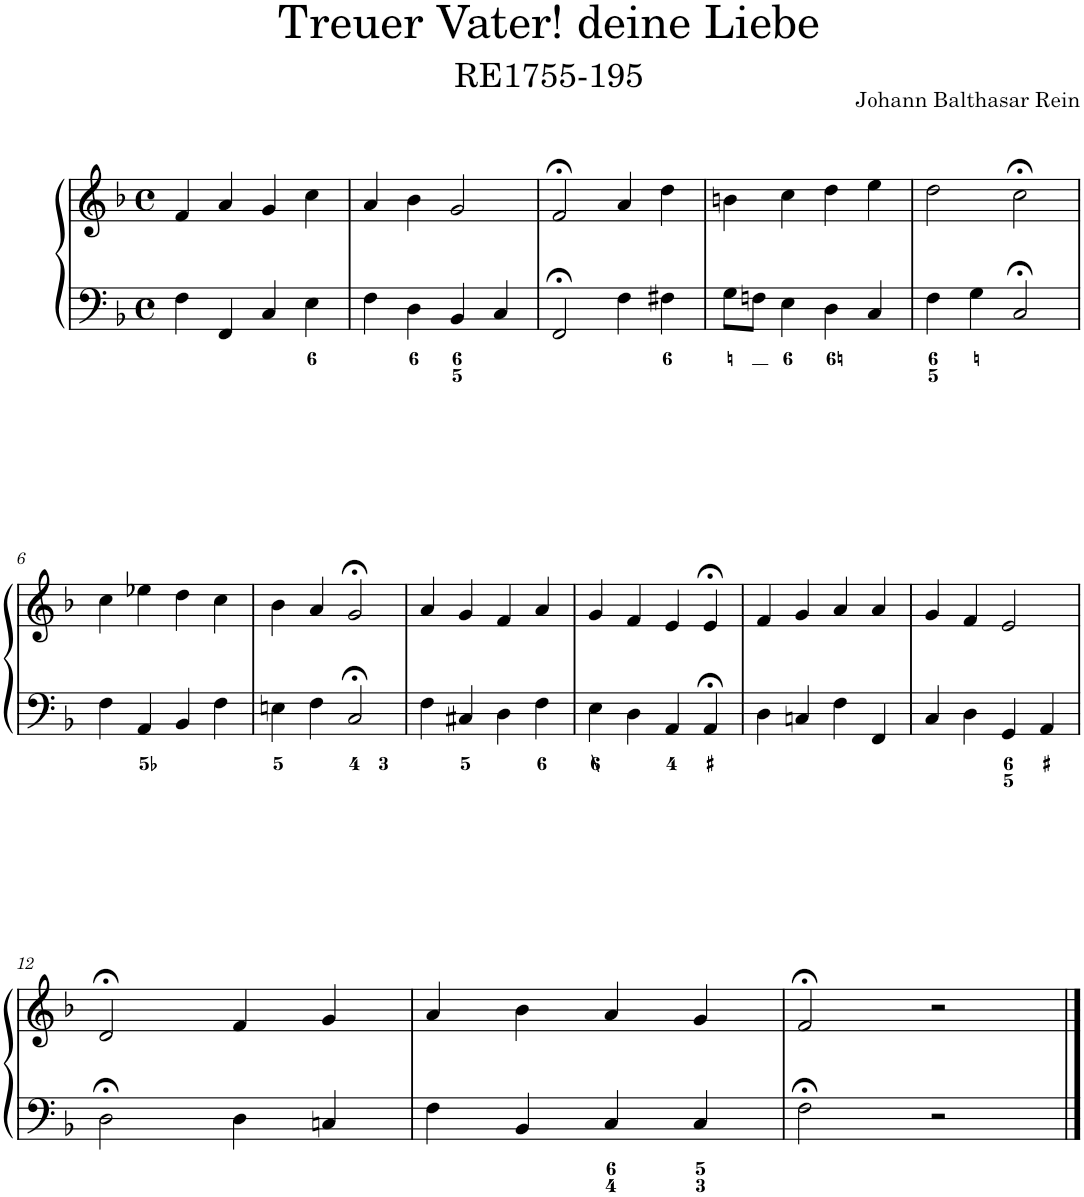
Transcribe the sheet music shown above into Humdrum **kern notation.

**kern	**kern
*part1	*part1
*staff2	*staff1
*I"Piano	*
*I'Pno.	*
*clefF4	*clefG2
*k[b-]	*k[b-]
*M4/4	*M4/4
*met(c)	*met(c)
=1	=1
4F\	4f/
4FF/	4a/
4C/	4g/
4E\	4cc\
=2	=2
4F\	4a/
4D\	4b-\
4BB-/	2g/
4C/	.
=3	=3
2FF;</	2f;</
4F\	4a/
4F#X\	4dd\
=4	=4
8G\L	4bn\
8Fn\J	.
4E\	4cc\
4D\	4dd\
4C/	4ee\
=5	=5
4F\	2dd\
4G\	.
2C;</	2cc;<\
!!LO:LB:g=z
=6	=6
4F\	4cc\
4AA/	4ee-X\
4BB-/	4dd\
4F\	4cc\
=7	=7
4En\	4b-\
4F\	4a/
2C;</	2g;</
=8	=8
4F\	4a/
4C#X/	4g/
4D\	4f/
4F\	4a/
=9	=9
4E\	4g/
4D\	4f/
4AA/	4e/
4AA;</	4e;</
=10	=10
4D\	4f/
4Cn/	4g/
4F\	4a/
4FF/	4a/
=11	=11
4C/	4g/
4D\	4f/
4GG/	2e/
4AA/	.
!!LO:LB:g=z
=12	=12
2D;<\	2d;</
4D\	4f/
4Cn/	4g/
=13	=13
4F\	4a/
4BB-/	4b-\
4C/	4a/
4C/	4g/
=14	=14
2F;<\	2f;</
2r	2r
==	==
*-	*-
